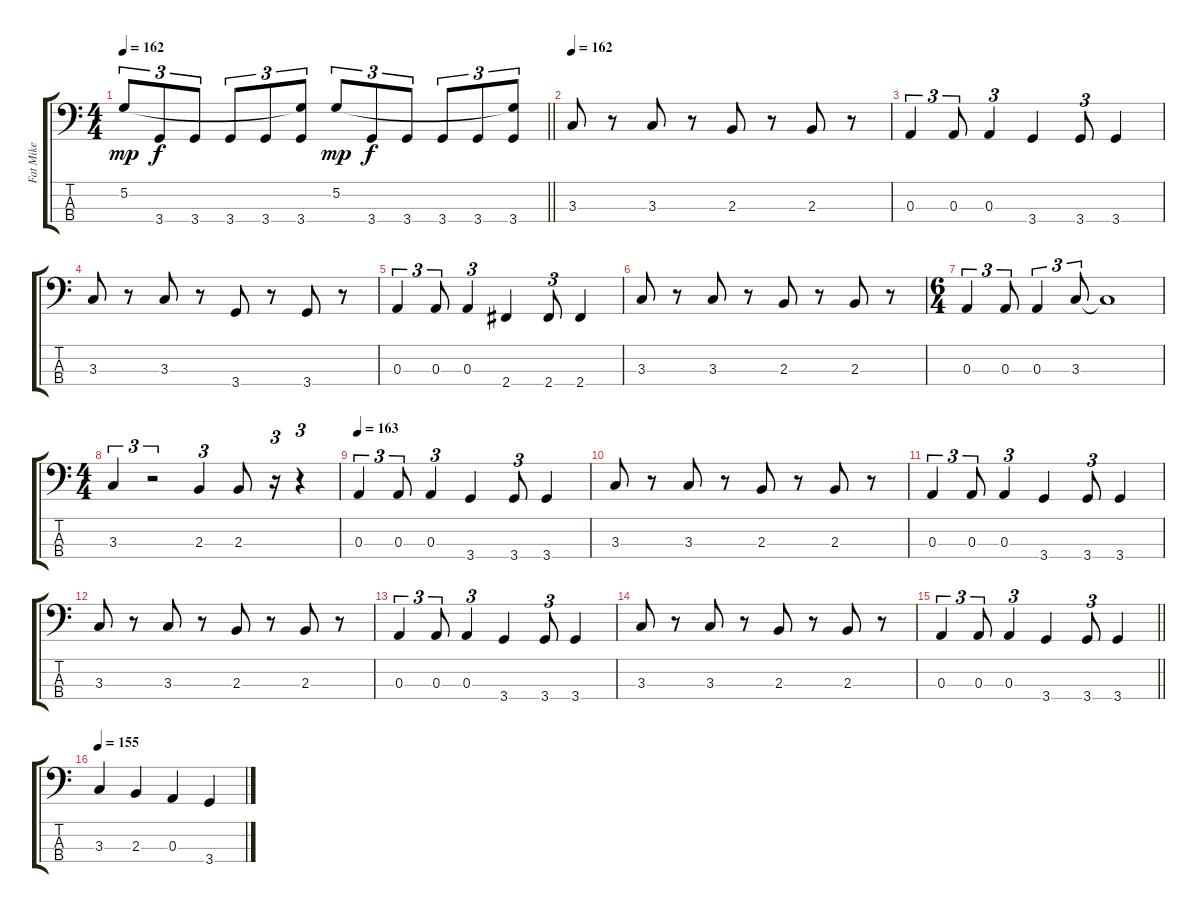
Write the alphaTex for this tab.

\track ("Fat Mike" "Fat Mike") {instrument electricbasspick}
\staff {score tabs}
\tuning (G2 D2 A1 E1) {hide}
\ts (4 4)
\tempo 162
\clef f4
\barLineRight lightlight
\ks c
5.2.8{tu (3 2) dy mp} 3.4.8{tu (3 2) dy f} 3.4.8{tu (3 2)} 3.4.8{tu (3 2)} 3.4.8{tu (3 2)} (5.2{t} 3.4).8{tu (3 2)} 5.2.8{tu (3 2) dy mp} 3.4.8{tu (3 2) dy f} 3.4.8{tu (3 2)} 3.4.8{tu (3 2)} 3.4.8{tu (3 2)} (5.2{t} 3.4).8{tu (3 2)} |
\section ("" "")
\tempo 162
3.3.8 r.8 3.3.8 r.8 2.3.8 r.8 2.3.8 r.8 |
0.3.4{tu (3 2)} 0.3.8{tu (3 2)} 0.3.4{tu (3 2)} 3.4.4 3.4.8{tu (3 2)} 3.4.4 |
3.3.8 r.8 3.3.8 r.8 3.4.8 r.8 3.4.8 r.8 |
0.3.4{tu (3 2)} 0.3.8{tu (3 2)} 0.3.4{tu (3 2)} 2.4.4 2.4.8{tu (3 2)} 2.4.4 |
3.3.8 r.8 3.3.8 r.8 2.3.8 r.8 2.3.8 r.8 |
\ts (6 4)
0.3.4{tu (3 2)} 0.3.8{tu (3 2)} 0.3.4{tu (3 2)} 3.3.8{tu (3 2)} 3.3{t}.1 |
\ts (4 4)
3.3.4{tu (3 2)} r.2{tu (3 2)} 2.3.4{tu (3 2)} 2.3.8 r.16{tu (3 2)} r.4{tu (3 2)} |
\tempo 163
0.3.4{tu (3 2)} 0.3.8{tu (3 2)} 0.3.4{tu (3 2)} 3.4.4 3.4.8{tu (3 2)} 3.4.4 |
3.3.8 r.8 3.3.8 r.8 2.3.8 r.8 2.3.8 r.8 |
0.3.4{tu (3 2)} 0.3.8{tu (3 2)} 0.3.4{tu (3 2)} 3.4.4 3.4.8{tu (3 2)} 3.4.4 |
3.3.8 r.8 3.3.8 r.8 2.3.8 r.8 2.3.8 r.8 |
0.3.4{tu (3 2)} 0.3.8{tu (3 2)} 0.3.4{tu (3 2)} 3.4.4 3.4.8{tu (3 2)} 3.4.4 |
3.3.8 r.8 3.3.8 r.8 2.3.8 r.8 2.3.8 r.8 |
\barLineRight lightlight
0.3.4{tu (3 2)} 0.3.8{tu (3 2)} 0.3.4{tu (3 2)} 3.4.4 3.4.8{tu (3 2)} 3.4.4 |
\section ("" "")
\tempo 155
3.3.4{instrument electricbassfinger} 2.3.4 0.3.4 3.4.4
